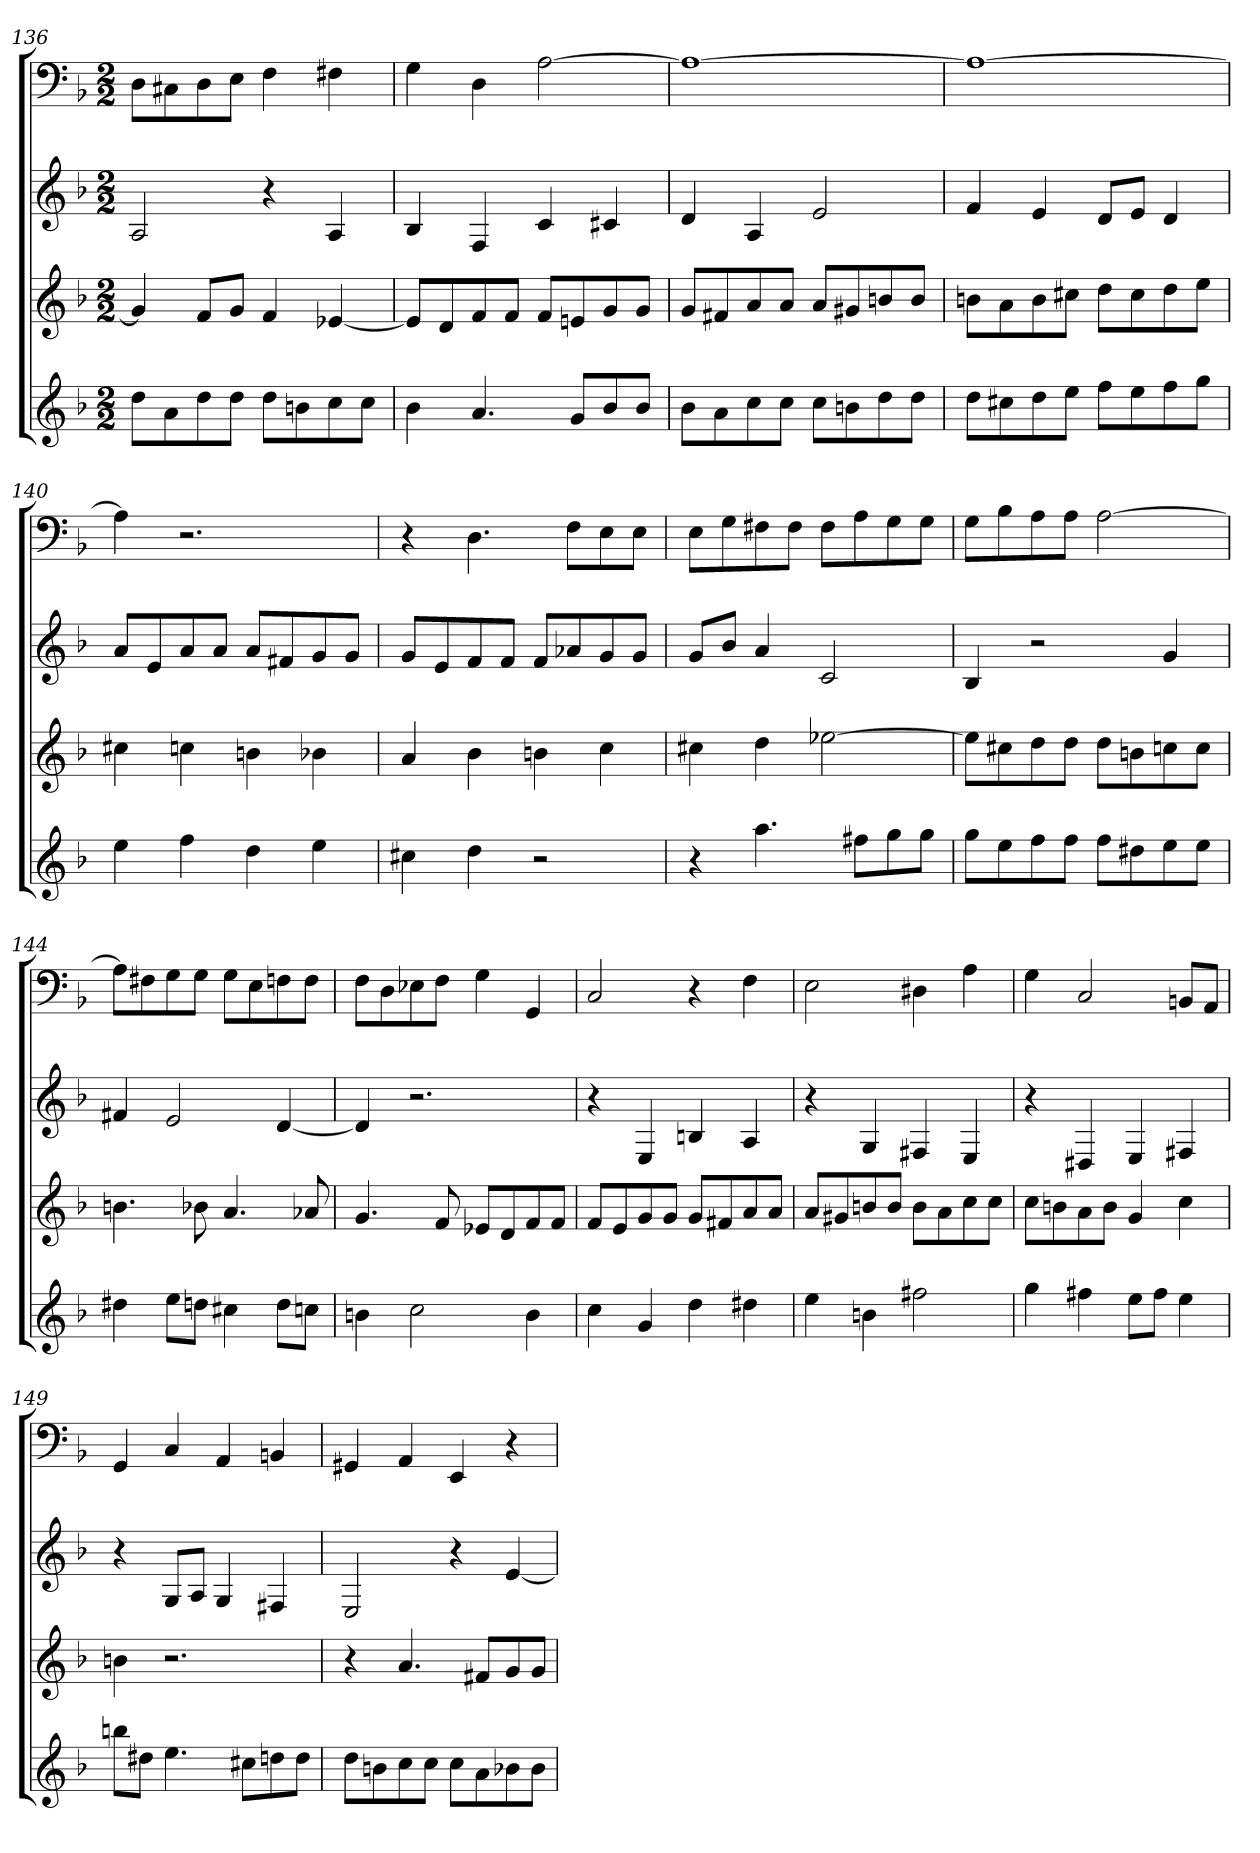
**kern	**kern	**kern	**kern
*part4	*part3	*part2	*part1
*staff4	*staff3	*staff2	*staff1
*k[b-]	*k[b-]	*k[b-]	*k[b-]
*d:	*d:	*d:	*d:
*M2/2	*M2/2	*M2/2	*M2/2
=136	=136	=136	=136
8ddL	4g]	2A	8DL
8a	.	.	8C#X
8dd	8fL	.	8D
8ddJ	8gJ	.	8EJ
8ddL	4f	4r	4F
8bn	.	.	.
8cc	[4e-X	4A	4F#X
8ccJ	.	.	.
=137	=137	=137	=137
4b-	8e-L]	4B-	4G
.	8d	.	.
4.a	8f	4F	4D
.	8fJ	.	.
.	8fL	4c	[2A
8gL	8en	.	.
8b-	8g	4c#X	.
8b-J	8gJ	.	.
=138	=138	=138	=138
8b-L	8gL	4d	1A_
8a	8f#X	.	.
8cc	8a	4A	.
8ccJ	8aJ	.	.
8ccL	8aL	2e	.
8bn	8g#X	.	.
8dd	8bn	.	.
8ddJ	8bJ	.	.
=139	=139	=139	=139
8ddL	8bnL	4f	1A_
8cc#X	8a	.	.
8dd	8b	4e	.
8eeJ	8cc#XJ	.	.
8ffL	8ddL	8dL	.
8ee	8cc#	8eJ	.
8ff	8dd	4d	.
8ggJ	8eeJ	.	.
=140	=140	=140	=140
4ee	4cc#X	8aL	4A]
.	.	8e	.
4ff	4ccn	8a	2.r
.	.	8aJ	.
4dd	4bn	8aL	.
.	.	8f#X	.
4ee	4b-X	8g	.
.	.	8gJ	.
=141	=141	=141	=141
4cc#X	4a	8gL	4r
.	.	8e	.
4dd	4b-	8f	4.D
.	.	8fJ	.
2r	4bn	8fL	.
.	.	8a-X	8FL
.	4cc	8g	8E
.	.	8gJ	8EJ
=142	=142	=142	=142
4r	4cc#X	8gL	8EL
.	.	8b-J	8G
4.aa	4dd	4a	8F#X
.	.	.	8F#J
.	[2ee-X	2c	8F#L
8ff#XL	.	.	8A
8gg	.	.	8G
8ggJ	.	.	8GJ
=143	=143	=143	=143
8ggL	8ee-L]	4B-	8GL
8ee	8cc#X	.	8B-
8ff	8dd	2r	8A
8ffJ	8ddJ	.	8AJ
8ffL	8ddL	.	[2A
8dd#X	8bn	.	.
8ee	8ccn	4g	.
8eeJ	8ccJ	.	.
=144	=144	=144	=144
4dd#X	4.bn	4f#X	8AL]
.	.	.	8F#X
8eeL	.	2e	8G
8ddnJ	8b-X	.	8GJ
4cc#X	4.a	.	8GL
.	.	.	8E
8ddL	.	[4d	8Fn
8ccnJ	8a-X	.	8FJ
=145	=145	=145	=145
4bn	4.g	4d]	8FL
.	.	.	8D
2cc	.	2.r	8E-X
.	8f	.	8FJ
.	8e-XL	.	4G
.	8d	.	.
4b	8f	.	4GG
.	8fJ	.	.
=146	=146	=146	=146
4cc	8fL	4r	2C
.	8e	.	.
4g	8g	4E	.
.	8gJ	.	.
4dd	8gL	4Bn	4r
.	8f#X	.	.
4dd#X	8a	4A	4F
.	8aJ	.	.
=147	=147	=147	=147
4ee	8aL	4r	2E
.	8g#X	.	.
4bn	8bn	4G	.
.	8bJ	.	.
2ff#X	8bL	4F#X	4D#X
.	8a	.	.
.	8cc	4E	4A
.	8ccJ	.	.
=148	=148	=148	=148
4gg	8ccL	4r	4G
.	8bn	.	.
4ff#X	8a	4D#X	2C
.	8bJ	.	.
8eeL	4g	4E	.
8ff#J	.	.	.
4ee	4cc	4F#X	8BBnL
.	.	.	8AAJ
=149	=149	=149	=149
8bbnL	4bn	4r	4GG
8dd#XJ	.	.	.
4.ee	2.r	8GL	4C
.	.	8AJ	.
.	.	4G	4AA
8cc#XL	.	.	.
8ddn	.	4F#X	4BBn
8ddJ	.	.	.
=150	=150	=150	=150
8ddL	4r	2E	4GG#X
8bn	.	.	.
8cc	4.a	.	4AA
8ccJ	.	.	.
8ccL	.	4r	4EE
8a	8f#XL	.	.
8b-X	8g	[4e	4r
8b-J	8gJ	.	.
=	=	=	=
*-	*-	*-	*-
